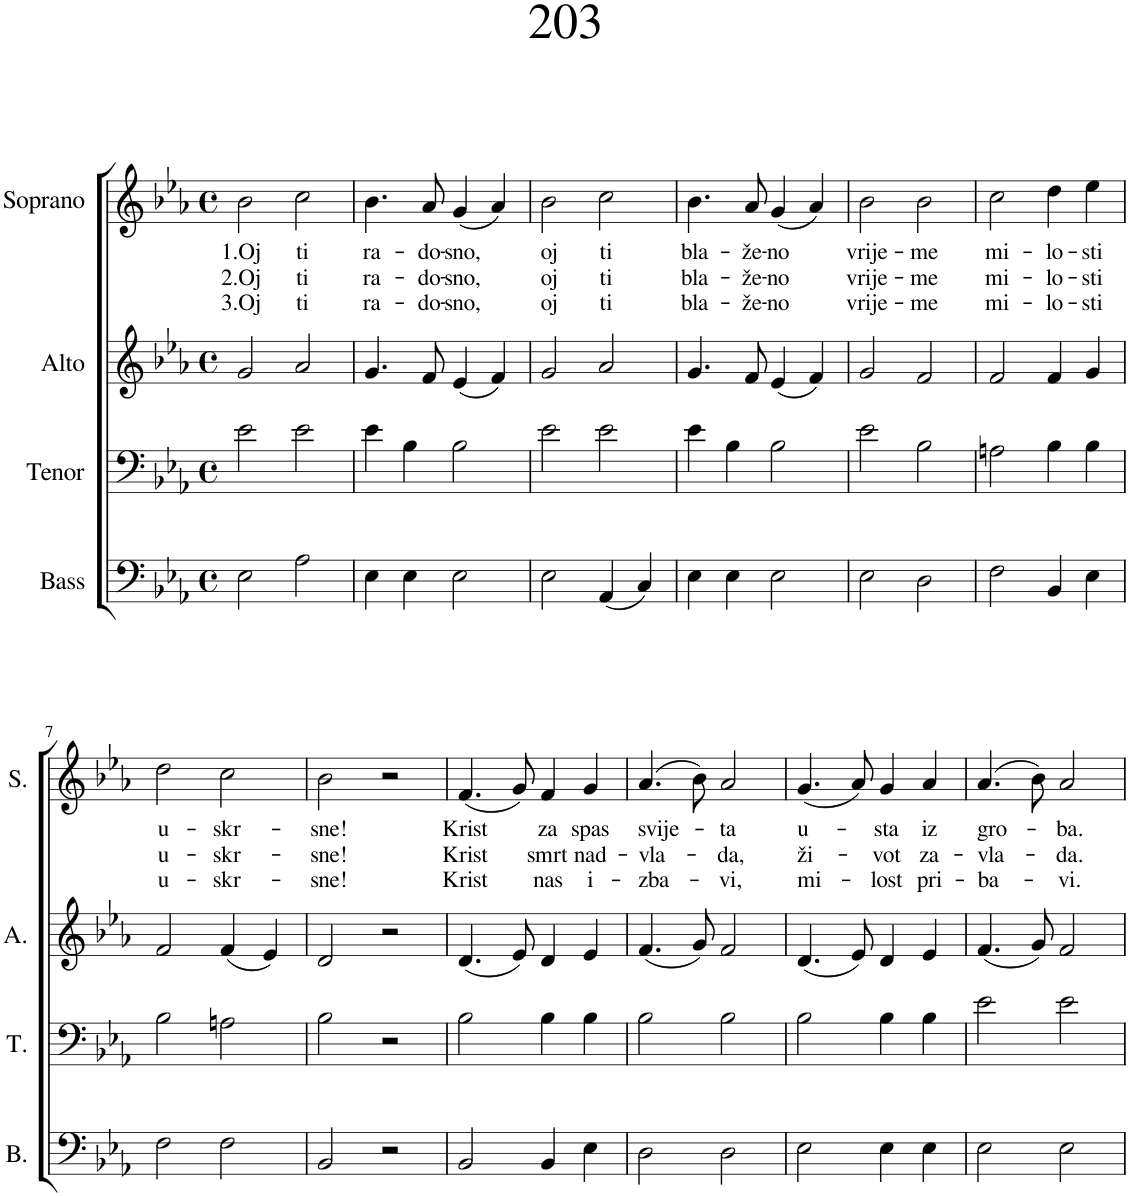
**kern	**kern	**kern	**kern	**text	**text	**text
*part4	*part3	*part2	*part1	*part1	*part1	*part1
*staff4	*staff3	*staff2	*staff1	*staff1	*staff1	*staff1
*I"Bass	*I"Tenor	*I"Alto	*I"Soprano	*	*	*
*I'B.	*I'T.	*I'A.	*I'S.	*	*	*
*clefF4	*clefF4	*clefG2	*clefG2	*	*	*
*k[b-e-a-]	*k[b-e-a-]	*k[b-e-a-]	*k[b-e-a-]	*	*	*
*M4/4	*M4/4	*M4/4	*M4/4	*	*	*
*met(c)	*met(c)	*met(c)	*met(c)	*	*	*
=1	=1	=1	=1	=1	=1	=1
!	!	!	!	!LO:LY:b	!LO:LY:b	!LO:LY:b
2E-\	2e-\	2g/	2b-\	1.Oj	2.Oj	3.Oj
!	!	!	!	!LO:LY:b	!LO:LY:b	!LO:LY:b
2A-\	2e-\	2a-/	2cc\	ti	ti	ti
=2	=2	=2	=2	=2	=2	=2
!	!	!	!	!LO:LY:b	!LO:LY:b	!LO:LY:b
4E-\	4e-\	4.g/	4.b-\	ra-	ra-	ra-
4E-\	4B-\	.	.	.	.	.
!	!	!	!	!LO:LY:b	!LO:LY:b	!LO:LY:b
.	.	8f/	8a-/	-do-	-do-	-do-
!	!	!	!	!LO:LY:b	!LO:LY:b	!LO:LY:b
2E-\	2B-\	(4e-/	(4g/	-sno,	-sno,	-sno,
.	.	4f/)	4a-/)	.	.	.
=3	=3	=3	=3	=3	=3	=3
!	!	!	!	!LO:LY:b	!LO:LY:b	!LO:LY:b
2E-\	2e-\	2g/	2b-\	oj	oj	oj
!	!	!	!	!LO:LY:b	!LO:LY:b	!LO:LY:b
(4AA-/	2e-\	2a-/	2cc\	ti	ti	ti
4C/)	.	.	.	.	.	.
=4	=4	=4	=4	=4	=4	=4
!	!	!	!	!LO:LY:b	!LO:LY:b	!LO:LY:b
4E-\	4e-\	4.g/	4.b-\	bla-	bla-	bla-
4E-\	4B-\	.	.	.	.	.
!	!	!	!	!LO:LY:b	!LO:LY:b	!LO:LY:b
.	.	8f/	8a-/	-že-	-že-	-že-
!	!	!	!	!LO:LY:b	!LO:LY:b	!LO:LY:b
2E-\	2B-\	(4e-/	(4g/	-no	-no	-no
.	.	4f/)	4a-/)	.	.	.
=5	=5	=5	=5	=5	=5	=5
!	!	!	!	!LO:LY:b	!LO:LY:b	!LO:LY:b
2E-\	2e-\	2g/	2b-\	vrije-	vrije-	vrije-
!	!	!	!	!LO:LY:b	!LO:LY:b	!LO:LY:b
2D\	2B-\	2f/	2b-\	-me	-me	-me
=6	=6	=6	=6	=6	=6	=6
!	!	!	!	!LO:LY:b	!LO:LY:b	!LO:LY:b
2F\	2An\	2f/	2cc\	mi-	mi-	mi-
!	!	!	!	!LO:LY:b	!LO:LY:b	!LO:LY:b
4BB-/	4B-\	4f/	4dd\	-lo-	-lo-	-lo-
!	!	!	!	!LO:LY:b	!LO:LY:b	!LO:LY:b
4E-\	4B-\	4g/	4ee-\	-sti	-sti	-sti
!!LO:LB:g=z
=7	=7	=7	=7	=7	=7	=7
!	!	!	!	!LO:LY:b	!LO:LY:b	!LO:LY:b
2F\	2B-\	2f/	2dd\	u-	u-	u-
!	!	!	!	!LO:LY:b	!LO:LY:b	!LO:LY:b
2F\	2An\	(4f/	2cc\	-skr-	-skr-	-skr-
.	.	4e-/)	.	.	.	.
=8	=8	=8	=8	=8	=8	=8
!	!	!	!	!LO:LY:b	!LO:LY:b	!LO:LY:b
2BB-/	2B-\	2d/	2b-\	-sne!	-sne!	-sne!
2r	2r	2r	2r	.	.	.
=9	=9	=9	=9	=9	=9	=9
!	!	!	!	!LO:LY:b	!LO:LY:b	!LO:LY:b
2BB-/	2B-\	(4.d/	(4.f/	Krist	Krist	Krist
.	.	8e-/)	8g/)	.	.	.
!	!	!	!	!LO:LY:b	!LO:LY:b	!LO:LY:b
4BB-/	4B-\	4d/	4f/	za	smrt	nas
!	!	!	!	!LO:LY:b	!LO:LY:b	!LO:LY:b
4E-\	4B-\	4e-/	4g/	spas	nad-	i-
=10	=10	=10	=10	=10	=10	=10
!	!	!	!	!LO:LY:b	!LO:LY:b	!LO:LY:b
2D\	2B-\	(4.f/	(4.a-/	svije-	-vla-	-zba-
.	.	8g/)	8b-\)	.	.	.
!	!	!	!	!LO:LY:b	!LO:LY:b	!LO:LY:b
2D\	2B-\	2f/	2a-/	-ta	-da,	-vi,
=11	=11	=11	=11	=11	=11	=11
!	!	!	!	!LO:LY:b	!LO:LY:b	!LO:LY:b
2E-\	2B-\	(4.d/	(4.g/	u-	ži-	mi-
.	.	8e-/)	8a-/)	.	.	.
!	!	!	!	!LO:LY:b	!LO:LY:b	!LO:LY:b
4E-\	4B-\	4d/	4g/	-sta	-vot	-lost
!	!	!	!	!LO:LY:b	!LO:LY:b	!LO:LY:b
4E-\	4B-\	4e-/	4a-/	iz	za-	pri-
=12	=12	=12	=12	=12	=12	=12
!	!	!	!	!LO:LY:b	!LO:LY:b	!LO:LY:b
2E-\	2e-\	(4.f/	(4.a-/	gro-	-vla-	-ba-
.	.	8g/)	8b-\)	.	.	.
!	!	!	!	!LO:LY:b	!LO:LY:b	!LO:LY:b
2E-\	2e-\	2f/	2a-/	-ba.	-da.	-vi.
=	=	=	=	=	=	=
*-	*-	*-	*-	*-	*-	*-
